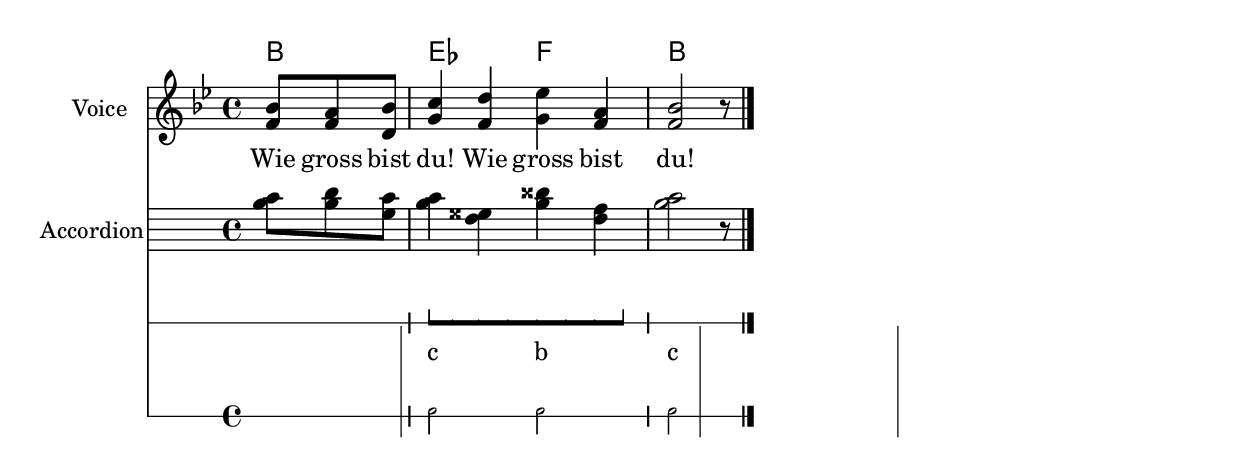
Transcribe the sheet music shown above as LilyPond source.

%% Do not edit this file; it is auto-generated from LSR http://lsr.dsi.unimi.it
%% This file is in the public domain.
\version "2.11.55"

\header {
  lsrtags = "template"

  texidoc = "
A template to write a score for a diatonic accordion.

- There is a horizontal staff indicating if the accordion must be
pushed (thick line) or pulled (thin line)

- There is a small rhythmic staff with lyrics that describes the bass
buttons to press. The bar lines are made from gridlines

- The tabulator staff for diatonic accordions shows the geographic
position of the buttons and not (as for every other instrument) the
pitch of the notes; the keys on the melody-side of the accordion are
placed in three columns and about 12 rows


In the tabulator staff notation the outermost column is described with
notes between lines, the innermost column is described with notes
between lines and a cross as accidental, and the middle column is
described with notes on a line, whereby the row in the middle is
represented on the middle line in the staff.


Some words to transpose piano notes to the diatonic accordion:


1. Every diatonic accordion is built for some keys only (for example,
for the keys of C major and F major), so it is important to transpose a
piano melody to match one of these keys. Transpose the source code, not
only the output because this code is required later on to translate it
once more to the tabulator staff. This can be done with the command
@code{displayLilyMusic}.


2. You have to alternate the push- and pull-direction of the accordion
regularly. If the player has a too long part to pull the accordion gets
broken. On the other hand, some harmonies are only available in one
direction. Considering this, decide which parts of the melody are the
push-parts and which the pull-parts.


3. For each pull- or push-part translate the piano notes to the
according tabulature representation.


This snippet comes with a useful optional macro for the jEdit text
editor. 

"
  doctitle = "Score for diatonic accordion"
} % begin verbatim

verse = \lyricmode { Wie gross bist du! Wie gross bist du! }

harmonies = \new ChordNames \chordmode {
  \germanChords
  \set chordChanges = ##t
	bes8 bes8 bes8
  es2 f
  bes1
}

NoStem = \override Stem #'transparent = ##t
NoNoteHead = \override NoteHead #'transparent = ##t
ZeroBeam = \override Beam  #'positions = #'(0 . 0)

staffTabLine = \new Staff \with {
  \remove "Time_signature_engraver"
  \remove "Clef_engraver"
} {
  \override Staff.StaffSymbol #'line-positions = #'(0)
% Shows one horizontal line. The vertical line (simulating a bar-line) is simulated with a gridline
	\set Staff.midiInstrument = #"choir aahs"
	\key c \major
	\relative c''
		{  
			% disable the following line to see the the noteheads while writing the song 
			\NoNoteHead  
			\override NoteHead #'no-ledgers = ##t

			% The beam between 8th-notes is used to draw the push-line
			%How to fast write the push-lines: 
			%	 1. write repeatedly 'c c c c c c c c |' for the whole length of the song 
			%	 2. uncomment the line \NoNoteHead
			%	 3. compile
			%	 4. Mark the positions on which push/pull changes. 
			%	    In the score-picture click on the position the push- or pull-part starts 
                        %           (on the noteHead, the cursor will change to a hand-icon).
			%	    The cursor in the source code will jump just at this position.
			%	  a) If a push-part starts there, replace the 'c' by an 'e['
			%	  b) If a pull-part starts there, replace the 'c' by an 's'
			%	 5. Switch into 'overwrite-mode' by pressing the 'ins' key. 
			%	 6. For the pull-parts overwrite the 'c' with 's' 
			%	 7. For every push-part replace the last 'c' with 'e]' 
			%        8. Switch into 'insert-mode' again 
			%	 9. At last it should look lik e.g. (s s e[ c | c c c c c c c c | c c c c c c e] s s)
			%	10. re-enable the line \NoNoteHead
			\autoBeamOff
			\ZeroBeam 
			 s8 s s e[ c c c c c c e] | s s s s s 
		}
}

%{
%}

% Accordion melody in tabulator score		
% 1. Place a copy of the piano melody below
% 2. Separate piano melody into pull- and push-parts according to the staffTabLine you've already made      
% 3. For each line: Double the line. Remark the 1st one (Keeps unchanged as reference) and then change the second line using the transformation paper
%    or the macros 'conv2diaton push.bsh' and 'conv2diaton pull.bsh' 
% Tips:
% - In jEdit Search & Replace mark the Option 'Keep Dialog'

AccordionTabTwoCBesDur = {
 % pull 1
 %<f' bes'>8 <f' a'>8 <d' bes'>8 | 
<g'' a''>8 <g'' b''>8 <e'' a''>8 | 
 % push 2
 %<g' c''>4 <f' d''> <g' ees''> <f' a'> | 
<g'' a''>4 <d'' eisis''> <g'' bisis''> <d'' f''> | 
 % pull 3
% <f' bes'>2 r8 }
 <g'' a''>2 r8 }

  AccordionTab= { \dynamicUp		
% 1. Place a copy of the piano melody above
% 2. Separate piano melody into pull- and push-parts according to the staffTabLine you've already made      
% 3. For each line: Double the line. Remark the 1st one (Keeps unchanged as reference) and then 
%    change the second line using the transformation paper
% Tips:
% - In jEdit Search & Replace mark the Option 'Keep Dialog'
% - 
\AccordionTabTwoCBesDur
 }


 
 \layout {   
 \context {
   \Staff    	  
   \consists "Grid_point_engraver"

   gridInterval = #(ly:make-moment 4 4) % 4/4 - tact. How many beats per bar

   % The following line has to be adjusted O-F-T-E-N.
   \override GridPoint #'Y-extent = #'(-2 . -21)   
 }
 \context {
    \ChoirStaff
    \remove "System_start_delimiter_engraver" 
 }
}

staffVoice = \new Staff=astaffvoice  {
	\time 4/4
	\set Staff.instrumentName="Voice"
	\set Staff.midiInstrument="voice oohs"
	\key bes \major
	\partial 8*3 
	\clef treble
	{ 	
		\context Voice = "melodyVoi" 
		{ <f' bes'>8 <f' a'>8 <d' bes'>8 | <g' c''>4 <f' d''> <g' es''> <f' a'> | <f' bes'>2 r8 }
	\bar "|."
	}
}

staffAccordionMel = \new Staff  \with { \remove "Clef_engraver" } {
	#(set-accidental-style 'forget) %Set the accidentals (Vorzeichen) for each note, 
					%do not remember them for the rest of the measure.  
	\time 4/4
	\set Staff.instrumentName="Accordion"
	\set Staff.midiInstrument="voice oohs"
	\key c \major
	\clef treble
	{ \AccordionTab \bar "|." }
}

	AltOn = #(define-music-function (parser location mag) (number?)
        	#{ \override Stem #'length = #$(* 7.0 mag)
		\override NoteHead #'font-size =
		#$(inexact->exact (* (/ 6.0 (log 2.0)) (log mag))) #})
     
	AltOff = {
		\revert Stem #'length
		\revert NoteHead #'font-size
		}

BassRhytm = {s4 s8 | c2 c2 | c2 s8 }
LyricBassRhythmI=  \lyricmode { c b | c }

staffBassRhytm = \new Staff=staffbass  \with { \remove "Clef_engraver" } {
	% This is not a RhythmicStaff  because it must be possible to append lyrics.
		
	\override Score.GridLine #'extra-offset = #'( 13.0 . 0.0 ) % x.y
	\override Staff.StaffSymbol #'line-positions = #'( 0 ) 
        % Shows one horizontal line. The vertical line (simulating a bar-line) is simulated by a grid
        % Search for 'grid' in this page to find all related functions 
	\time 4/4
	{ 	
		\context Voice = "VoiceBassRhytm" 
		\stemDown \AltOn #0.6
		\relative c''
		{   
		\BassRhytm
		}
		\AltOff
	\bar "|."
	}
}

\new Score 
\with {
 \consists "Grid_line_span_engraver" %The vertical line (simulating a bar-line) in the staffBassRhytm is a gridline 
}
\new ChoirStaff 
	<<
		\harmonies 
		\staffVoice
		\context Lyrics = "lmelodyVoi" \with {alignBelowContext=astaffvoice} { \lyricsto "melodyVoi" \verse }
		\staffAccordionMel
		\staffTabLine
		\staffBassRhytm
	\context Lyrics = "lBassRhytmAboveI" \with {alignAboveContext=staffbass} \lyricsto VoiceBassRhytm \LyricBassRhythmI
	>>
%}
